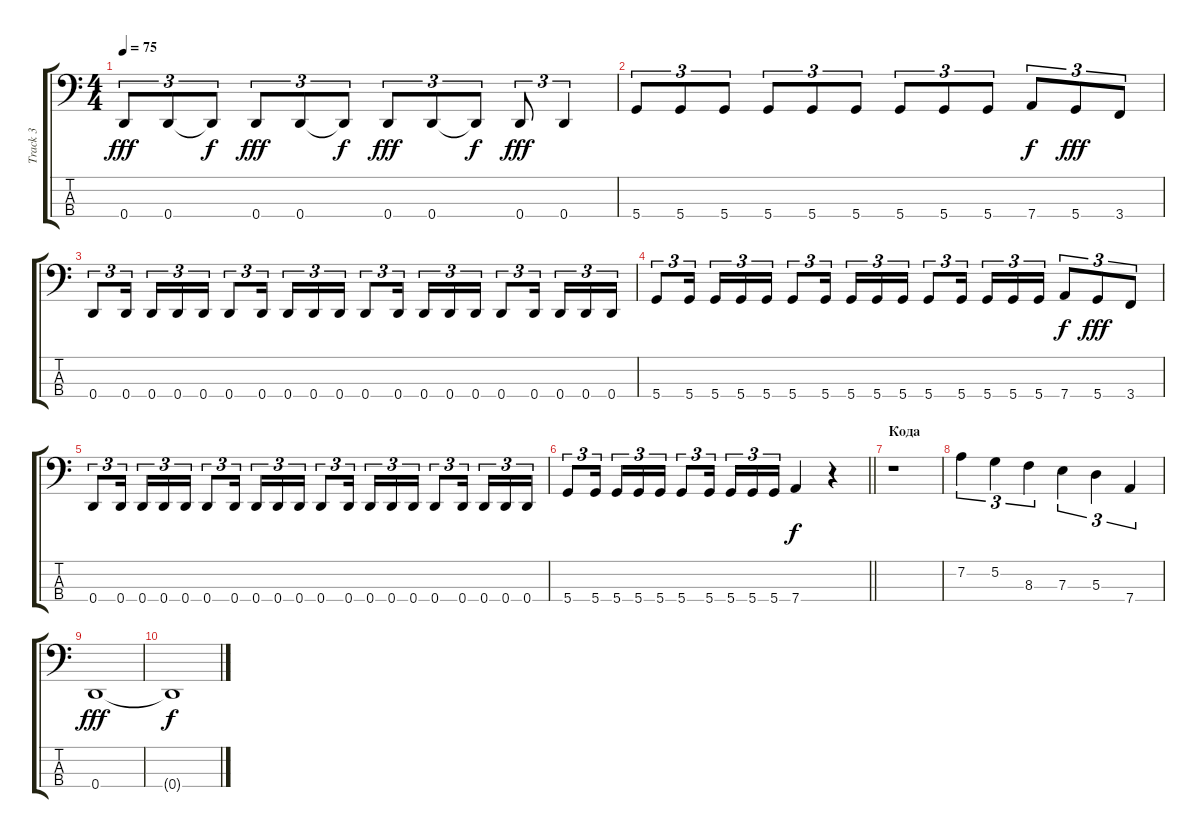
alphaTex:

\track ("Track 3" "Track 3") {instrument fretlessbass}
\staff {score tabs}
\tuning (G2 D2 A1 D1) {hide}
\ts (4 4)
\tempo 75
\clef f4
\ks c
0.4.8{tu (3 2) dy fff} 0.4.8{tu (3 2)} 0.4{t}.8{tu (3 2) dy f} 0.4.8{tu (3 2) dy fff} 0.4.8{tu (3 2)} 0.4{t}.8{tu (3 2) dy f} 0.4.8{tu (3 2) dy fff} 0.4.8{tu (3 2)} 0.4{t}.8{tu (3 2) dy f} 0.4.8{tu (3 2) dy fff} 0.4.4{tu (3 2)} |
5.4.8{tu (3 2)} 5.4.8{tu (3 2)} 5.4.8{tu (3 2)} 5.4.8{tu (3 2)} 5.4.8{tu (3 2)} 5.4.8{tu (3 2)} 5.4.8{tu (3 2)} 5.4.8{tu (3 2)} 5.4.8{tu (3 2)} 7.4.8{tu (3 2) dy f} 5.4.8{tu (3 2) dy fff} 3.4.8{tu (3 2)} |
0.4.8{tu (3 2)} 0.4.16{tu (3 2) beam splitsecondary} 0.4.16{tu (3 2)} 0.4.16{tu (3 2)} 0.4.16{tu (3 2)} 0.4.8{tu (3 2)} 0.4.16{tu (3 2) beam splitsecondary} 0.4.16{tu (3 2)} 0.4.16{tu (3 2)} 0.4.16{tu (3 2)} 0.4.8{tu (3 2)} 0.4.16{tu (3 2) beam splitsecondary} 0.4.16{tu (3 2)} 0.4.16{tu (3 2)} 0.4.16{tu (3 2)} 0.4.8{tu (3 2)} 0.4.16{tu (3 2) beam splitsecondary} 0.4.16{tu (3 2)} 0.4.16{tu (3 2)} 0.4.16{tu (3 2)} |
5.4.8{tu (3 2)} 5.4.16{tu (3 2) beam splitsecondary} 5.4.16{tu (3 2)} 5.4.16{tu (3 2)} 5.4.16{tu (3 2)} 5.4.8{tu (3 2)} 5.4.16{tu (3 2) beam splitsecondary} 5.4.16{tu (3 2)} 5.4.16{tu (3 2)} 5.4.16{tu (3 2)} 5.4.8{tu (3 2)} 5.4.16{tu (3 2) beam splitsecondary} 5.4.16{tu (3 2)} 5.4.16{tu (3 2)} 5.4.16{tu (3 2)} 7.4.8{tu (3 2) dy f} 5.4.8{tu (3 2) dy fff} 3.4.8{tu (3 2)} |
0.4.8{tu (3 2)} 0.4.16{tu (3 2) beam splitsecondary} 0.4.16{tu (3 2)} 0.4.16{tu (3 2)} 0.4.16{tu (3 2)} 0.4.8{tu (3 2)} 0.4.16{tu (3 2) beam splitsecondary} 0.4.16{tu (3 2)} 0.4.16{tu (3 2)} 0.4.16{tu (3 2)} 0.4.8{tu (3 2)} 0.4.16{tu (3 2) beam splitsecondary} 0.4.16{tu (3 2)} 0.4.16{tu (3 2)} 0.4.16{tu (3 2)} 0.4.8{tu (3 2)} 0.4.16{tu (3 2) beam splitsecondary} 0.4.16{tu (3 2)} 0.4.16{tu (3 2)} 0.4.16{tu (3 2)} |
\barLineRight lightlight
5.4.8{tu (3 2)} 5.4.16{tu (3 2) beam splitsecondary} 5.4.16{tu (3 2)} 5.4.16{tu (3 2)} 5.4.16{tu (3 2)} 5.4.8{tu (3 2)} 5.4.16{tu (3 2) beam splitsecondary} 5.4.16{tu (3 2)} 5.4.16{tu (3 2)} 5.4.16{tu (3 2)} 7.4.4{dy f} r.4 |
\section ("" "Кода")
r.1 |
7.2.4{tu (3 2)} 5.2.4{tu (3 2)} 8.3.4{tu (3 2)} 7.3.4{tu (3 2)} 5.3.4{tu (3 2)} 7.4.4{tu (3 2)} |
0.4.1{dy fff} |
0.4{t}.1{dy f}
